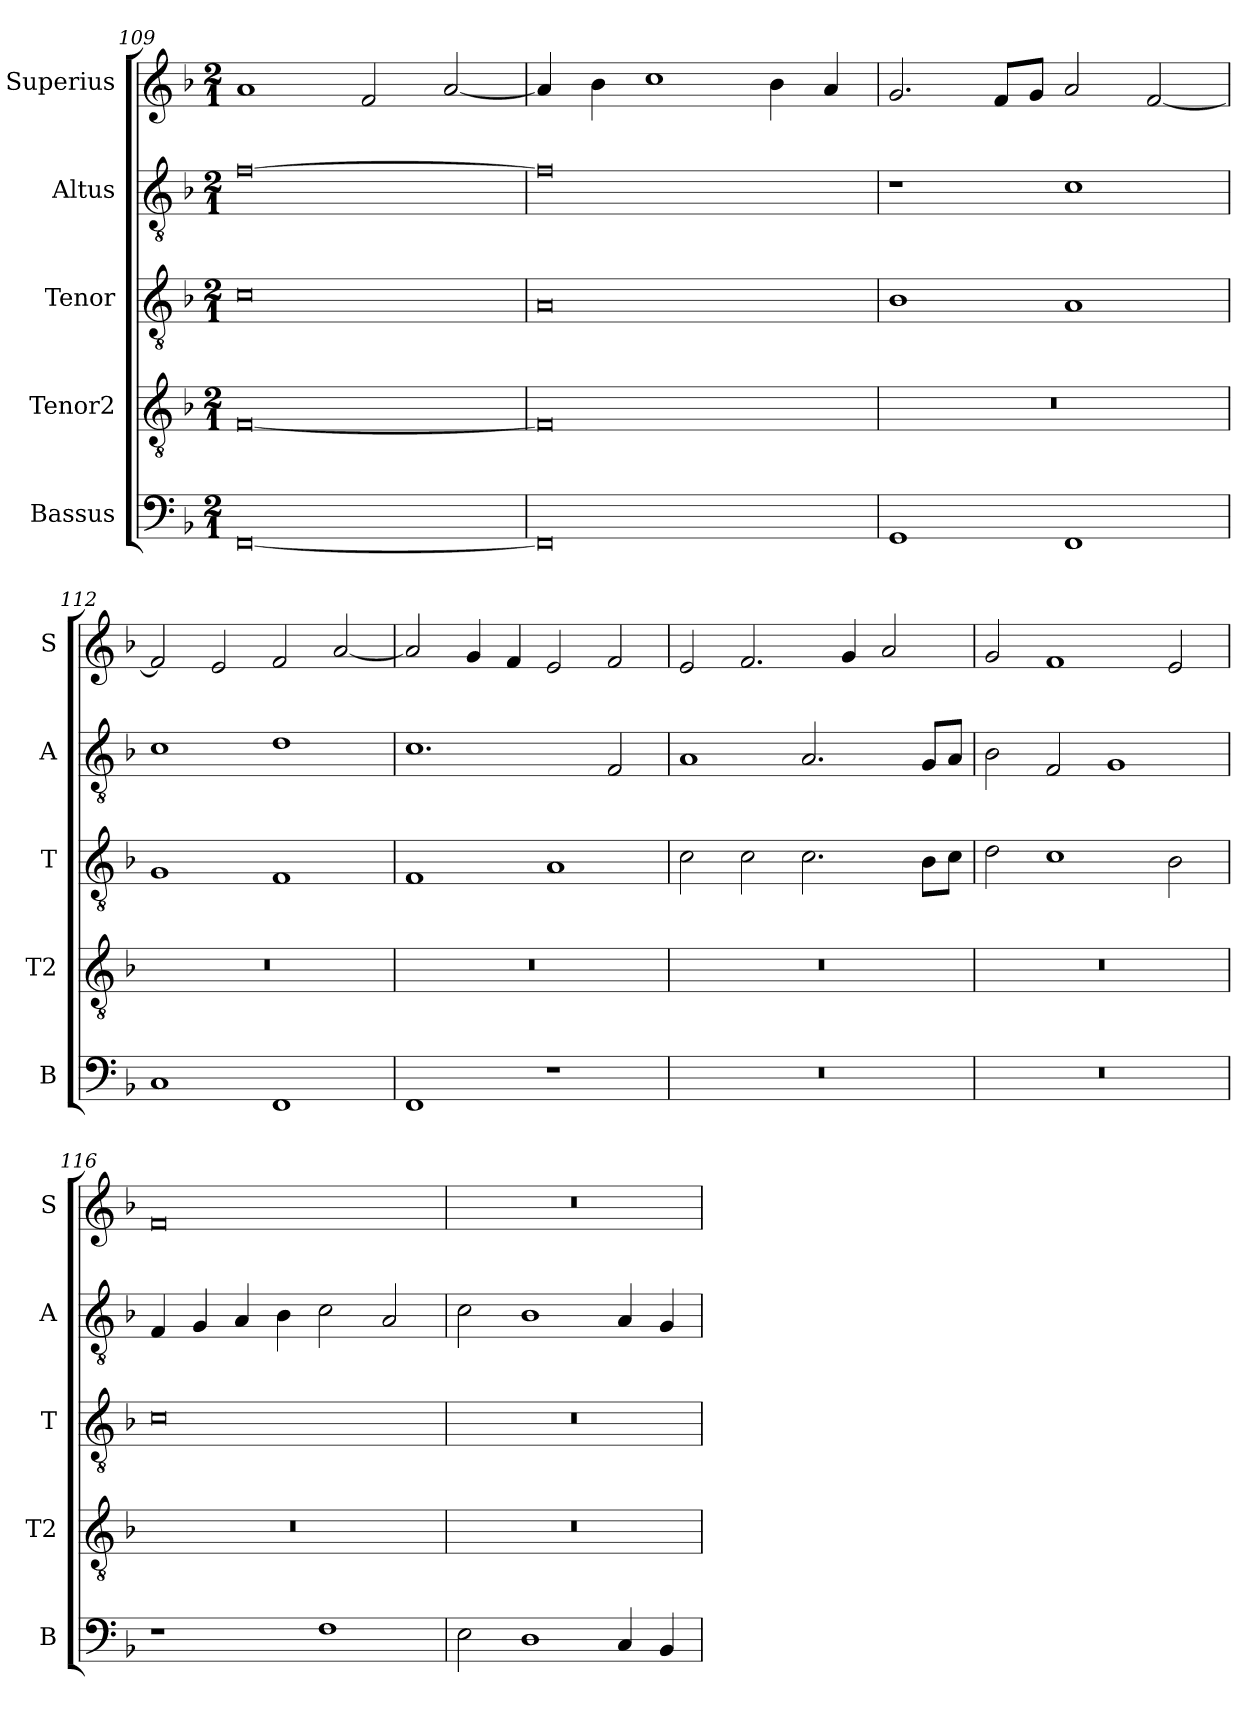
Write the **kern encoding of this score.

**kern	**kern	**kern	**kern	**kern
*part5	*part4	*part3	*part2	*part1
*staff5	*staff4	*staff3	*staff2	*staff1
*I"Bassus	*I"Tenor2	*I"Tenor	*I"Altus	*I"Superius
*I'B	*I'T2	*I'T	*I'A	*I'S
*clefF4	*clefGv2	*clefGv2	*clefGv2	*clefG2
*k[b-]	*k[b-]	*k[b-]	*k[b-]	*k[b-]
*M2/1	*M2/1	*M2/1	*M2/1	*M2/1
=109	=109	=109	=109	=109
[0FF	[0F	0c	[0f	1a
.	.	.	.	2f/
.	.	.	.	[2a/
=110	=110	=110	=110	=110
0FF]	0F]	0A	0f]	4a/]
.	.	.	.	4b-\
.	.	.	.	1cc
.	.	.	.	4b-\
.	.	.	.	4a/
=111	=111	=111	=111	=111
1GG	0r	1B-	1r	2.g/
.	.	.	.	8f/L
.	.	.	.	8g/J
1FF	.	1A	1c	2a/
.	.	.	.	[2f/
=112	=112	=112	=112	=112
1C	0r	1G	1c	2f/]
.	.	.	.	2e/
1FF	.	1F	1d	2f/
.	.	.	.	[2a/
=113	=113	=113	=113	=113
1FF	0r	1F	1.c	2a/]
.	.	.	.	4g/
.	.	.	.	4f/
1r	.	1A	.	2e/
.	.	.	2F/	2f/
=114	=114	=114	=114	=114
0r	0r	2c\	1A	2e/
.	.	2c\	.	2.f/
.	.	2.c\	2.A/	.
.	.	.	.	4g/
.	.	.	.	2a/
.	.	8B-\L	8G/L	.
.	.	8c\J	8A/J	.
=115	=115	=115	=115	=115
0r	0r	2d\	2B-\	2g/
.	.	1c	2F/	1f
.	.	.	1G	.
.	.	2B-\	.	2e/
=116	=116	=116	=116	=116
1r	0r	0c	4F/	0f
.	.	.	4G/	.
.	.	.	4A/	.
.	.	.	4B-\	.
1F	.	.	2c\	.
.	.	.	2A/	.
=117	=117	=117	=117	=117
2E\	0r	0r	2c\	0r
1D	.	.	1B-	.
4C/	.	.	4A/	.
4BB-/	.	.	4G/	.
=	=	=	=	=
*-	*-	*-	*-	*-
